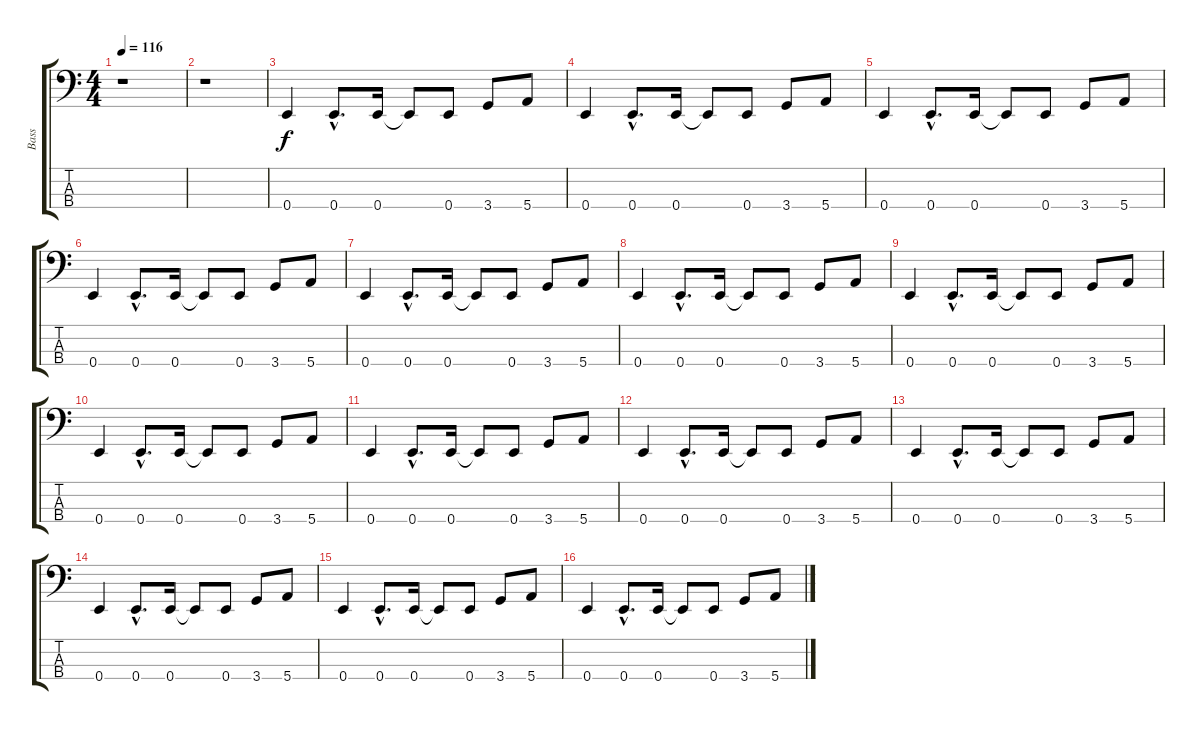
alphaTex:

\track ("Bass " "Bass ") {instrument electricbasspick}
\staff {score tabs}
\tuning (G2 D2 A1 E1) {hide}
\ts (4 4)
\tempo 116
\clef f4
\ks c
r.1{dy f instrument electricbasspick} |
r.1 |
0.4.4 0.4{hac}.8{d} 0.4.16 0.4{t}.8 0.4.8 3.4.8 5.4.8 |
0.4.4 0.4{hac}.8{d} 0.4.16 0.4{t}.8 0.4.8 3.4.8 5.4.8 |
0.4.4 0.4{hac}.8{d} 0.4.16 0.4{t}.8 0.4.8 3.4.8 5.4.8 |
0.4.4 0.4{hac}.8{d} 0.4.16 0.4{t}.8 0.4.8 3.4.8 5.4.8 |
0.4.4 0.4{hac}.8{d} 0.4.16 0.4{t}.8 0.4.8 3.4.8 5.4.8 |
0.4.4 0.4{hac}.8{d} 0.4.16 0.4{t}.8 0.4.8 3.4.8 5.4.8 |
0.4.4 0.4{hac}.8{d} 0.4.16 0.4{t}.8 0.4.8 3.4.8 5.4.8 |
0.4.4 0.4{hac}.8{d} 0.4.16 0.4{t}.8 0.4.8 3.4.8 5.4.8 |
0.4.4 0.4{hac}.8{d} 0.4.16 0.4{t}.8 0.4.8 3.4.8 5.4.8 |
0.4.4 0.4{hac}.8{d} 0.4.16 0.4{t}.8 0.4.8 3.4.8 5.4.8 |
0.4.4 0.4{hac}.8{d} 0.4.16 0.4{t}.8 0.4.8 3.4.8 5.4.8 |
0.4.4 0.4{hac}.8{d} 0.4.16 0.4{t}.8 0.4.8 3.4.8 5.4.8 |
0.4.4 0.4{hac}.8{d} 0.4.16 0.4{t}.8 0.4.8 3.4.8 5.4.8 |
0.4.4 0.4{hac}.8{d} 0.4.16 0.4{t}.8 0.4.8 3.4.8 5.4.8
